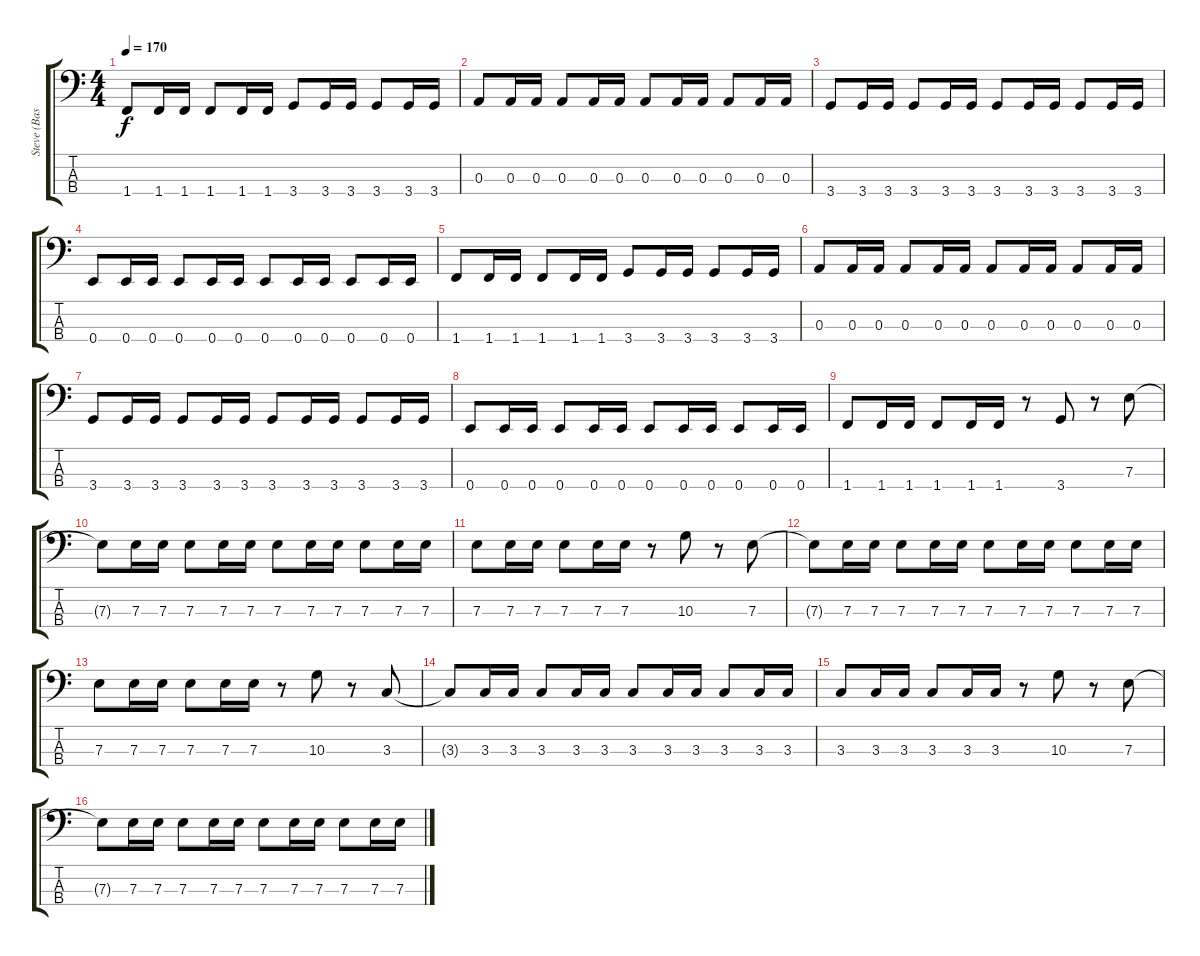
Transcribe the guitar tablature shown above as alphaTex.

\track ("Steve (Bass)" "Steve (Bas") {instrument electricbassfinger}
\staff {score tabs}
\tuning (G2 D2 A1 E1) {hide}
\ts (4 4)
\tempo 170
\clef f4
\ks c
1.4.8{dy f} 1.4.16 1.4.16 1.4.8 1.4.16 1.4.16 3.4.8 3.4.16 3.4.16 3.4.8 3.4.16 3.4.16 |
0.3.8 0.3.16 0.3.16 0.3.8 0.3.16 0.3.16 0.3.8 0.3.16 0.3.16 0.3.8 0.3.16 0.3.16 |
3.4.8 3.4.16 3.4.16 3.4.8 3.4.16 3.4.16 3.4.8 3.4.16 3.4.16 3.4.8 3.4.16 3.4.16 |
0.4.8 0.4.16 0.4.16 0.4.8 0.4.16 0.4.16 0.4.8 0.4.16 0.4.16 0.4.8 0.4.16 0.4.16 |
1.4.8 1.4.16 1.4.16 1.4.8 1.4.16 1.4.16 3.4.8 3.4.16 3.4.16 3.4.8 3.4.16 3.4.16 |
0.3.8 0.3.16 0.3.16 0.3.8 0.3.16 0.3.16 0.3.8 0.3.16 0.3.16 0.3.8 0.3.16 0.3.16 |
3.4.8 3.4.16 3.4.16 3.4.8 3.4.16 3.4.16 3.4.8 3.4.16 3.4.16 3.4.8 3.4.16 3.4.16 |
0.4.8 0.4.16 0.4.16 0.4.8 0.4.16 0.4.16 0.4.8 0.4.16 0.4.16 0.4.8 0.4.16 0.4.16 |
1.4.8 1.4.16 1.4.16 1.4.8 1.4.16 1.4.16 r.8 3.4.8 r.8 7.3.8 |
7.3{t}.8 7.3.16 7.3.16 7.3.8 7.3.16 7.3.16 7.3.8 7.3.16 7.3.16 7.3.8 7.3.16 7.3.16 |
7.3.8 7.3.16 7.3.16 7.3.8 7.3.16 7.3.16 r.8 10.3.8 r.8 7.3.8 |
7.3{t}.8 7.3.16 7.3.16 7.3.8 7.3.16 7.3.16 7.3.8 7.3.16 7.3.16 7.3.8 7.3.16 7.3.16 |
7.3.8 7.3.16 7.3.16 7.3.8 7.3.16 7.3.16 r.8 10.3.8 r.8 3.3.8 |
3.3{t}.8 3.3.16 3.3.16 3.3.8 3.3.16 3.3.16 3.3.8 3.3.16 3.3.16 3.3.8 3.3.16 3.3.16 |
3.3.8 3.3.16 3.3.16 3.3.8 3.3.16 3.3.16 r.8 10.3.8 r.8 7.3.8 |
7.3{t}.8 7.3.16 7.3.16 7.3.8 7.3.16 7.3.16 7.3.8 7.3.16 7.3.16 7.3.8 7.3.16 7.3.16
